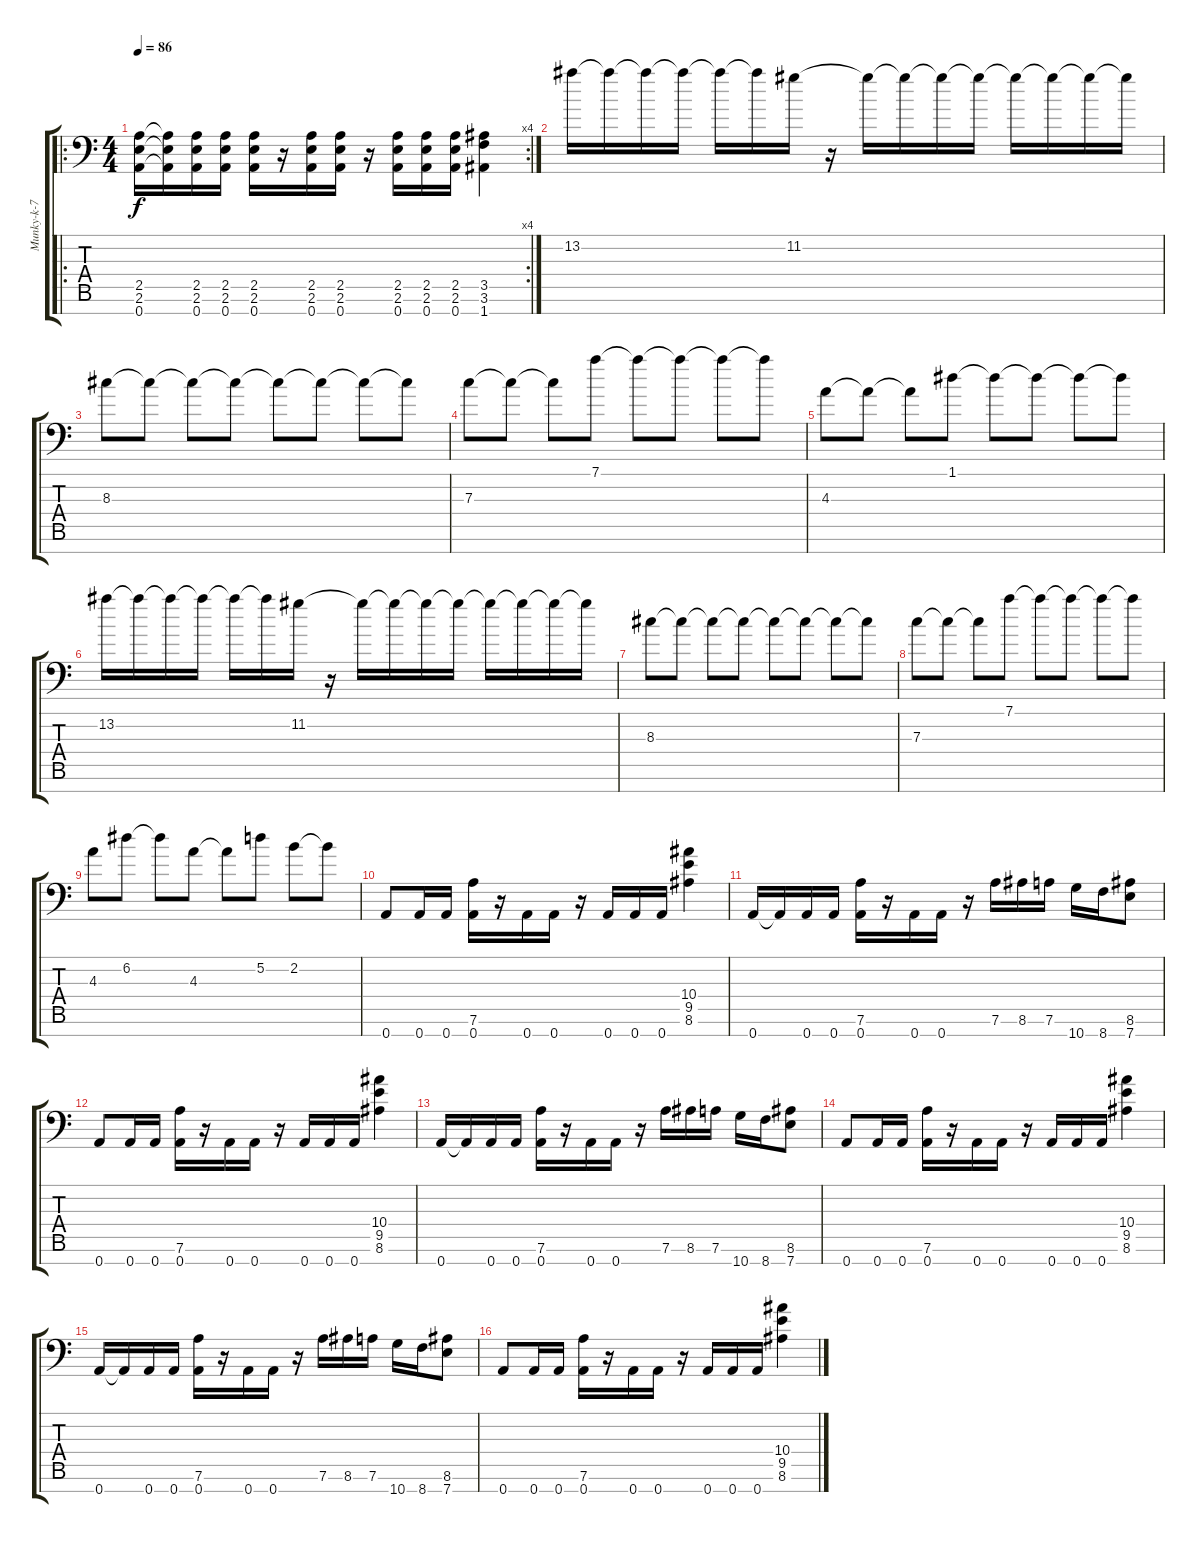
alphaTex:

\track ("Munky-k-7 Double" "Munky-k-7 ") {instrument overdrivenguitar}
\staff {score tabs}
\tuning (D4 A3 F3 C3 G2 D2 A1) {hide}
\ro
\rc 4
\ts (4 4)
\tempo 86
\clef f4
\ks c
(2.5 2.6 0.7).16{dy f} (2.5{t} 2.6{t} 0.7{t}).16 (2.5 2.6 0.7).16 (2.5 2.6 0.7).16 (2.5 2.6 0.7).16 r.16 (2.5 2.6 0.7).16 (2.5 2.6 0.7).16 r.16 (2.5 2.6 0.7).16 (2.5 2.6 0.7).16 (2.5 2.6 0.7).16 (3.5 3.6 1.7).4 |
13.2.16{instrument distortionguitar} 13.2{t}.16 13.2{t}.16 13.2{t}.16 13.2{t}.16 13.2{t}.16 11.2.16 r.16 11.2{t}.16 11.2{t}.16 11.2{t}.16 11.2{t}.16 11.2{t}.16 11.2{t}.16 11.2{t}.16 11.2{t}.16 |
8.3.8 8.3{t}.8 8.3{t}.8 8.3{t}.8 8.3{t}.8 8.3{t}.8 8.3{t}.8 8.3{t}.8 |
7.3.8 7.3{t}.8 7.3{t}.8 7.1.8 7.1{t}.8 7.1{t}.8 7.1{t}.8 7.1{t}.8 |
4.3.8 4.3{t}.8 4.3{t}.8 1.1.8 1.1{t}.8 1.1{t}.8 1.1{t}.8 1.1{t}.8 |
13.2.16 13.2{t}.16 13.2{t}.16 13.2{t}.16 13.2{t}.16 13.2{t}.16 11.2.16 r.16 11.2{t}.16 11.2{t}.16 11.2{t}.16 11.2{t}.16 11.2{t}.16 11.2{t}.16 11.2{t}.16 11.2{t}.16 |
8.3.8 8.3{t}.8 8.3{t}.8 8.3{t}.8 8.3{t}.8 8.3{t}.8 8.3{t}.8 8.3{t}.8 |
7.3.8 7.3{t}.8 7.3{t}.8 7.1.8 7.1{t}.8 7.1{t}.8 7.1{t}.8 7.1{t}.8 |
4.3.8 6.2.8 6.2{t}.8 4.3.8 4.3{t}.8 5.2.8 2.2.8 2.2{t}.8 |
0.7.8{instrument distortionguitar} 0.7.16 0.7.16 (7.6 0.7).16 r.16 0.7.16 0.7.16 r.16 0.7.16 0.7.16 0.7.16 (10.4 9.5 8.6).4 |
0.7.16 0.7{t}.16 0.7.16 0.7.16 (7.6 0.7).16 r.16 0.7.16 0.7.16 r.16 7.6.16 8.6.16 7.6.16 10.7.16 8.7.16 (8.6 7.7).8 |
0.7.8 0.7.16 0.7.16 (7.6 0.7).16 r.16 0.7.16 0.7.16 r.16 0.7.16 0.7.16 0.7.16 (10.4 9.5 8.6).4 |
0.7.16 0.7{t}.16 0.7.16 0.7.16 (7.6 0.7).16 r.16 0.7.16 0.7.16 r.16 7.6.16 8.6.16 7.6.16 10.7.16 8.7.16 (8.6 7.7).8 |
0.7.8 0.7.16 0.7.16 (7.6 0.7).16 r.16 0.7.16 0.7.16 r.16 0.7.16 0.7.16 0.7.16 (10.4 9.5 8.6).4 |
0.7.16 0.7{t}.16 0.7.16 0.7.16 (7.6 0.7).16 r.16 0.7.16 0.7.16 r.16 7.6.16 8.6.16 7.6.16 10.7.16 8.7.16 (8.6 7.7).8 |
0.7.8 0.7.16 0.7.16 (7.6 0.7).16 r.16 0.7.16 0.7.16 r.16 0.7.16 0.7.16 0.7.16 (10.4 9.5 8.6).4
